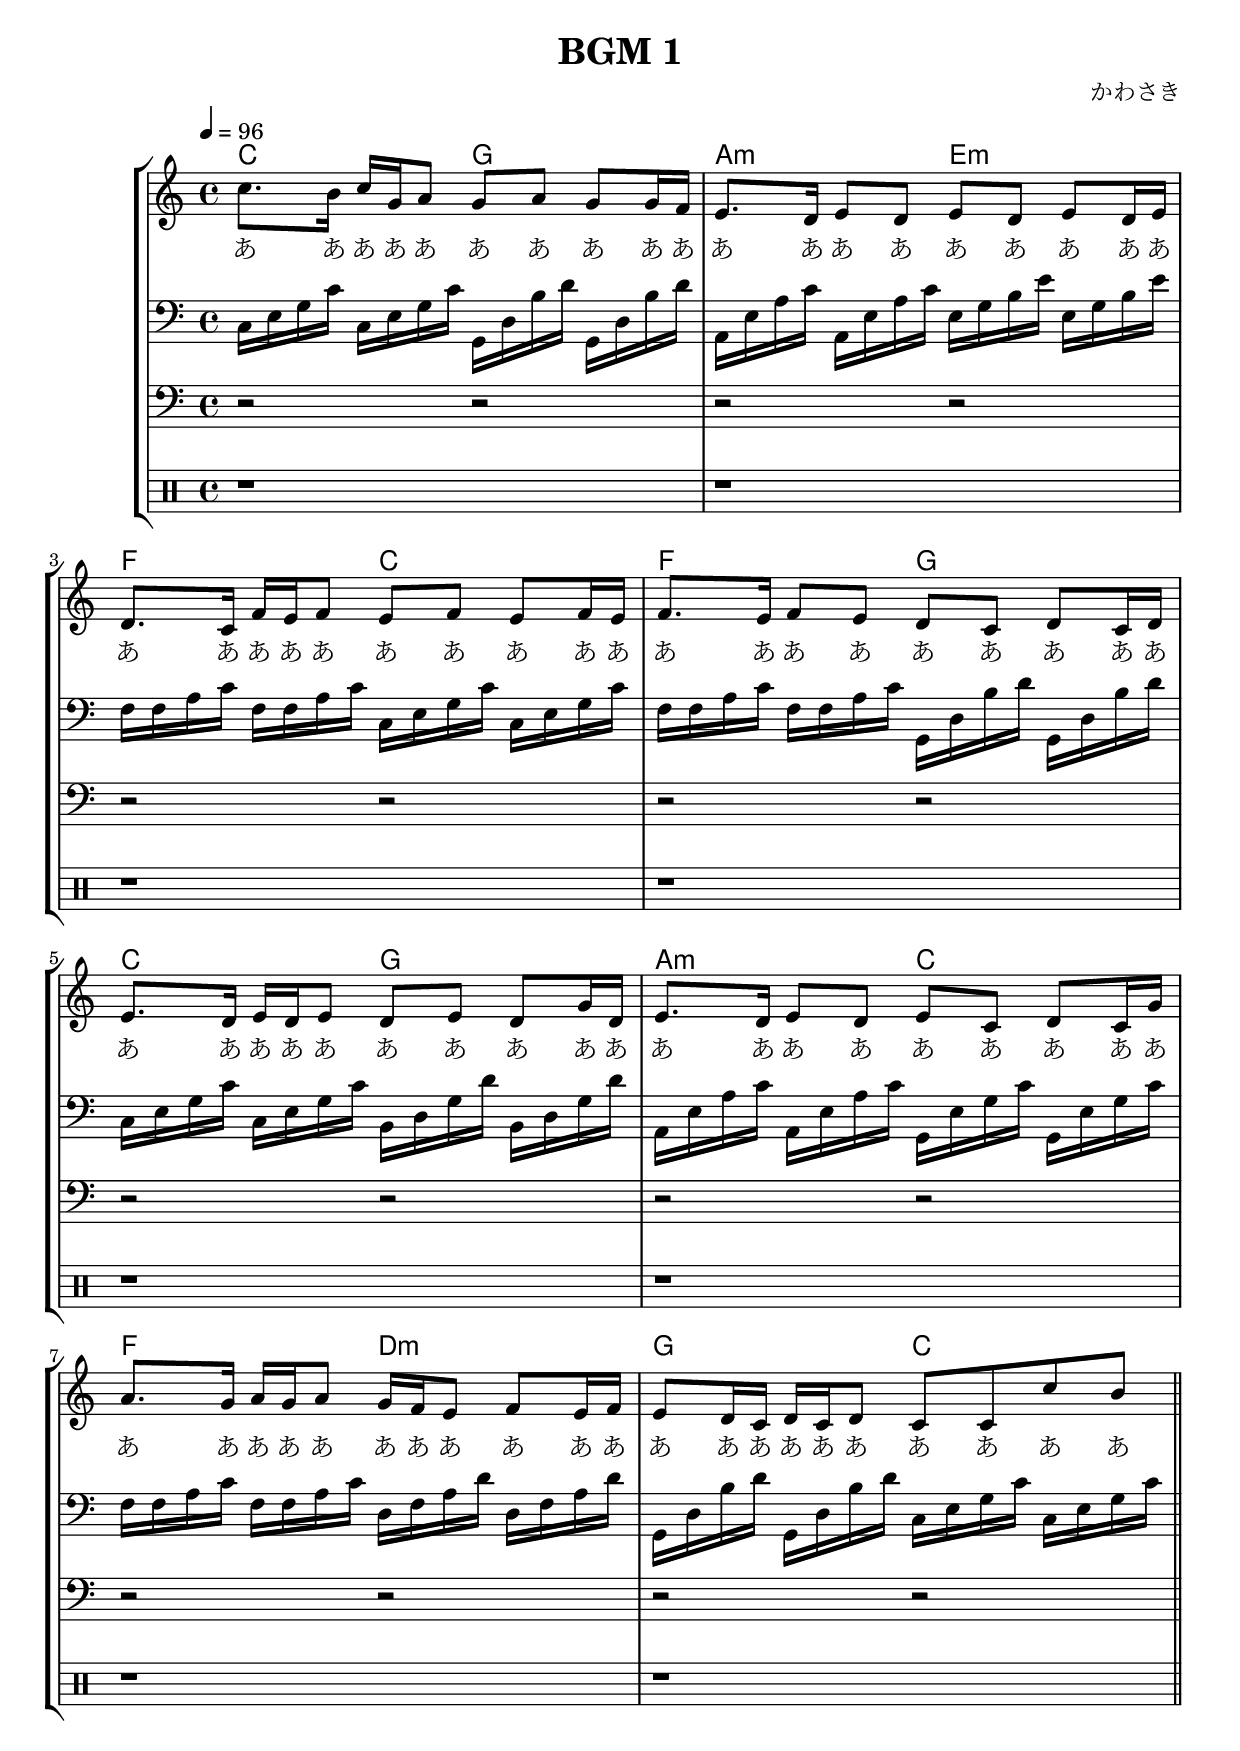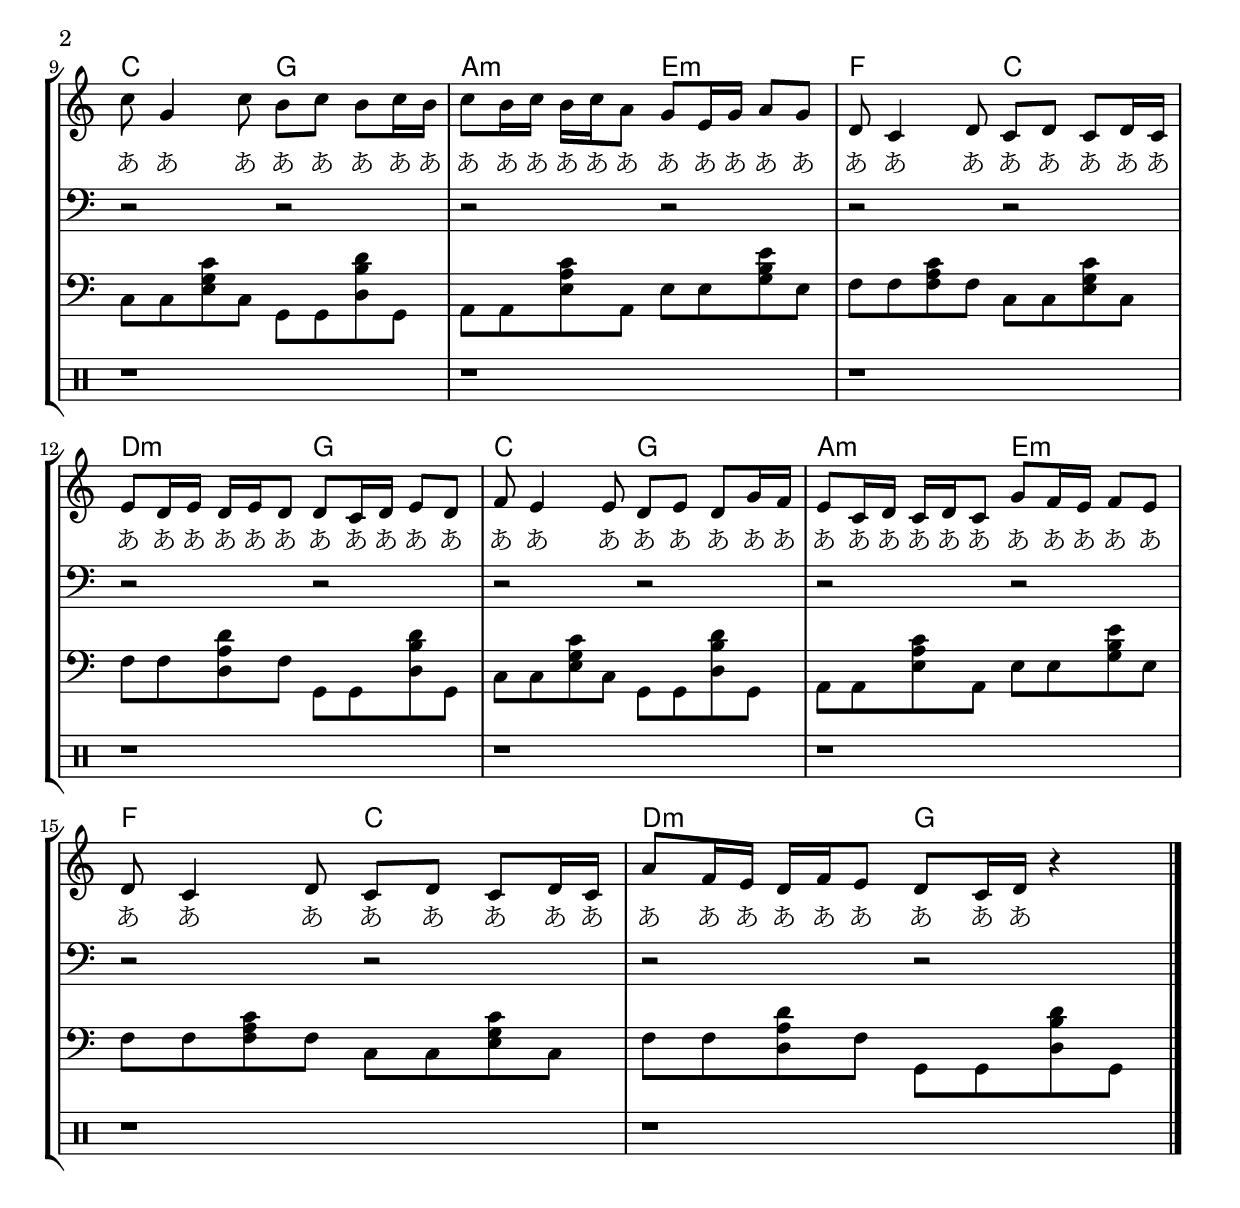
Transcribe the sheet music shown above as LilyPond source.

\version "2.12.1"

\header {
	title = \markup {"BGM 1"}
	composer = \markup \center-column {かわさき}
}

harmony = \chordmode {
	c2 g a:m e:m f c f g c g a:m c f d:m g c 

	c g a:m e:m f c d:m g c g a:m e:m f c d:m g 
}

melody = {
	\set Staff.midiInstrument = #"Soprano Sax"
		\key c \major
	\tempo 4 = 96
 c''8.  b'16  c''16  g'16  a'8  g'8  a'8  g'8  g'16  f'16 
	e'8.  d'16  e'8  d'8  e'8  d'8  e'8  d'16  e'16 
	d'8.  c'16  f'16  e'16  f'8  e'8  f'8  e'8  f'16  e'16 
	f'8.  e'16  f'8  e'8  d'8  c'8  d'8  c'16  d'16 
	e'8.  d'16  e'16  d'16  e'8  d'8  e'8  d'8  g'16  d'16 
	e'8.  d'16  e'8  d'8  e'8  c'8  d'8  c'16  g'16 
	a'8.  g'16  a'16  g'16  a'8  g'16  f'16  e'8  f'8  e'16  f'16 
	e'8  d'16  c'16  d'16  c'16  d'8  c'8  c'8  	\set Staff.midiInstrument = #"Harmonica"
	c''8  b'8 
	c''8  g'4  c''8  b'8  c''8  b'8  c''16  b'16 
	c''8  b'16  c''16  b'16  c''16  a'8  g'8  e'16  g'16  a'8  g'8 
	d'8  c'4  d'8  c'8  d'8  c'8  d'16  c'16 
	e'8  d'16  e'16  d'16  e'16  d'8  d'8  c'16  d'16  e'8  d'8 
	f'8  e'4  e'8  d'8  e'8  d'8  g'16  f'16 
	e'8  c'16  d'16  c'16  d'16  c'8  g'8  f'16  e'16  f'8  e'8 
	d'8  c'4  d'8  c'8  d'8  c'8  d'16  c'16 
	a'8  f'16  e'16  d'16  f'16  e'8  d'8  c'16  d'16  	r4 	\bar "|."
}

words = \lyricmode {
	あ  あ  あ  あ  あ  あ  あ  あ  あ  あ  あ  あ  あ  あ  あ  あ  あ  あ  あ  あ  あ  あ  あ  あ  あ  あ  あ  あ  あ  あ  あ  あ  あ  あ  あ  あ  あ  あ  あ  あ  あ  あ  あ  あ  あ  あ  あ  あ  あ  あ  あ  あ  あ  あ  あ  あ  あ  あ  あ  あ  あ  あ  あ  あ  あ  あ  あ  あ  あ  あ  あ  あ  あ  あ  あ  あ  
	あ  あ  あ  あ  あ  あ  あ  あ  あ  あ  あ  あ  あ  あ  あ  あ  あ  あ  あ  あ  あ  あ  あ  あ  あ  あ  あ  あ  あ  あ  あ  あ  あ  あ  あ  あ  あ  あ  あ  あ  あ  あ  あ  あ  あ  あ  あ  あ  あ  あ  あ  あ  あ  あ  あ  あ  あ  あ  あ  あ  あ  あ  あ  あ  あ  あ  あ  あ  あ  あ  あ  あ  あ  あ  あ  あ  
}

tempochange = {
	\tempo 4 = 96
	r1 | r1 | r1 | r1 | r1 | r1 | r1 | r1 \bar "||"
	\tempo 4 = 96
	r1 | r1 | r1 | r1 | r1 | r1 | r1 | r1 \bar "|."
}

mainacc = {
	\clef bass
	\set Staff.midiInstrument = #"Pad 8 (sweep)"
	\key c \major
	\tempo 4 = 96
	c16 e g c' c e g c'
	g,16 d b d' g, d b d'
	a,16 e a c' a, e a c'
	e16 g b e' e g b e'
	f16 f a c' f f a c'
	c16 e g c' c e g c'
	f16 f a c' f f a c'
	g,16 d b d' g, d b d'
	c16 e g c' c e g c'
	b,16 d g d' b, d g d'
	a,16 e a c' a, e a c'
	g,16 e g c' g, e g c'
	f16 f a c' f f a c'
	d16 f a d' d f a d'
	g,16 d b d' g, d b d'
	c16 e g c' c e g c'
	\bar "||"

	\set Staff.midiInstrument = #"Acoustic grand"
	r2
	r2
	r2
	r2
	r2
	r2
	r2
	r2
	r2
	r2
	r2
	r2
	r2
	r2
	r2
	r2
	\bar "|."
}

subacc = {
	\clef bass
	\set Staff.midiInstrument = #"Acoustic grand"
	\key c \major
	\tempo 4 = 96
	r2
	r2
	r2
	r2
	r2
	r2
	r2
	r2
	r2
	r2
	r2
	r2
	r2
	r2
	r2
	r2
	\bar "||"

	\set Staff.midiInstrument = #"FX 7 (echoes)"
	c8 c8 <e g c'>8 c8
	g,8 g,8 <d b d'>8 g,8
	a,8 a,8 <e a c'>8 a,8
	e8 e8 <g b e'>8 e8
	f8 f8 <f a c'>8 f8
	c8 c8 <e g c'>8 c8
	f8 f8 <d a d'>8 f8
	g,8 g,8 <d b d'>8 g,8
	c8 c8 <e g c'>8 c8
	g,8 g,8 <d b d'>8 g,8
	a,8 a,8 <e a c'>8 a,8
	e8 e8 <g b e'>8 e8
	f8 f8 <f a c'>8 f8
	c8 c8 <e g c'>8 c8
	f8 f8 <d a d'>8 f8
	g,8 g,8 <d b d'>8 g,8
	\bar "|."
}

percA = {
	\drummode {
	r1 |r1 |r1 |r1 |r1 |r1 |r1 |r1 \bar "||"
	r1 |r1 |r1 |r1 |r1 |r1 |r1 |r1 \bar "|."
	}
}

percB = {
	\drummode {
	r1 |r1 |r1 |r1 |r1 |r1 |r1 |r1 \bar "||"
	r1 |r1 |r1 |r1 |r1 |r1 |r1 |r1 \bar "|."
	}
}

percC = {
	\drummode {
	r1 |r1 |r1 |r1 |r1 |r1 |r1 |r1 \bar "||"
	r1 |r1 |r1 |r1 |r1 |r1 |r1 |r1 \bar "|."
	}
}

percD = {
	\drummode {
	r1 |r1 |r1 |r1 |r1 |r1 |r1 |r1 \bar "||"
	r1 |r1 |r1 |r1 |r1 |r1 |r1 |r1 \bar "|."
	}
}

percE = {
	\drummode {
	r1 |r1 |r1 |r1 |r1 |r1 |r1 |r1 \bar "||"
	r1 |r1 |r1 |r1 |r1 |r1 |r1 |r1 \bar "|."
	}
}

\score {
	<<
		\new StaffGroup <<
			\new ChordNames {\harmony}
			\new Voice = "melody" {\melody}
			\new Lyrics \lyricsto "melody" \words
			\new Staff = "mainacc" {\mainacc}
			\new Staff = "subacc" {\subacc}
			\new DrumStaff <<
				\new DrumVoice {\percA}
				\new DrumVoice {\percB}
				\new DrumVoice {\percC}
				\new DrumVoice {\percD}
				\new DrumVoice {\percE}
			>>
		>>
	>>
	\layout { }
}
